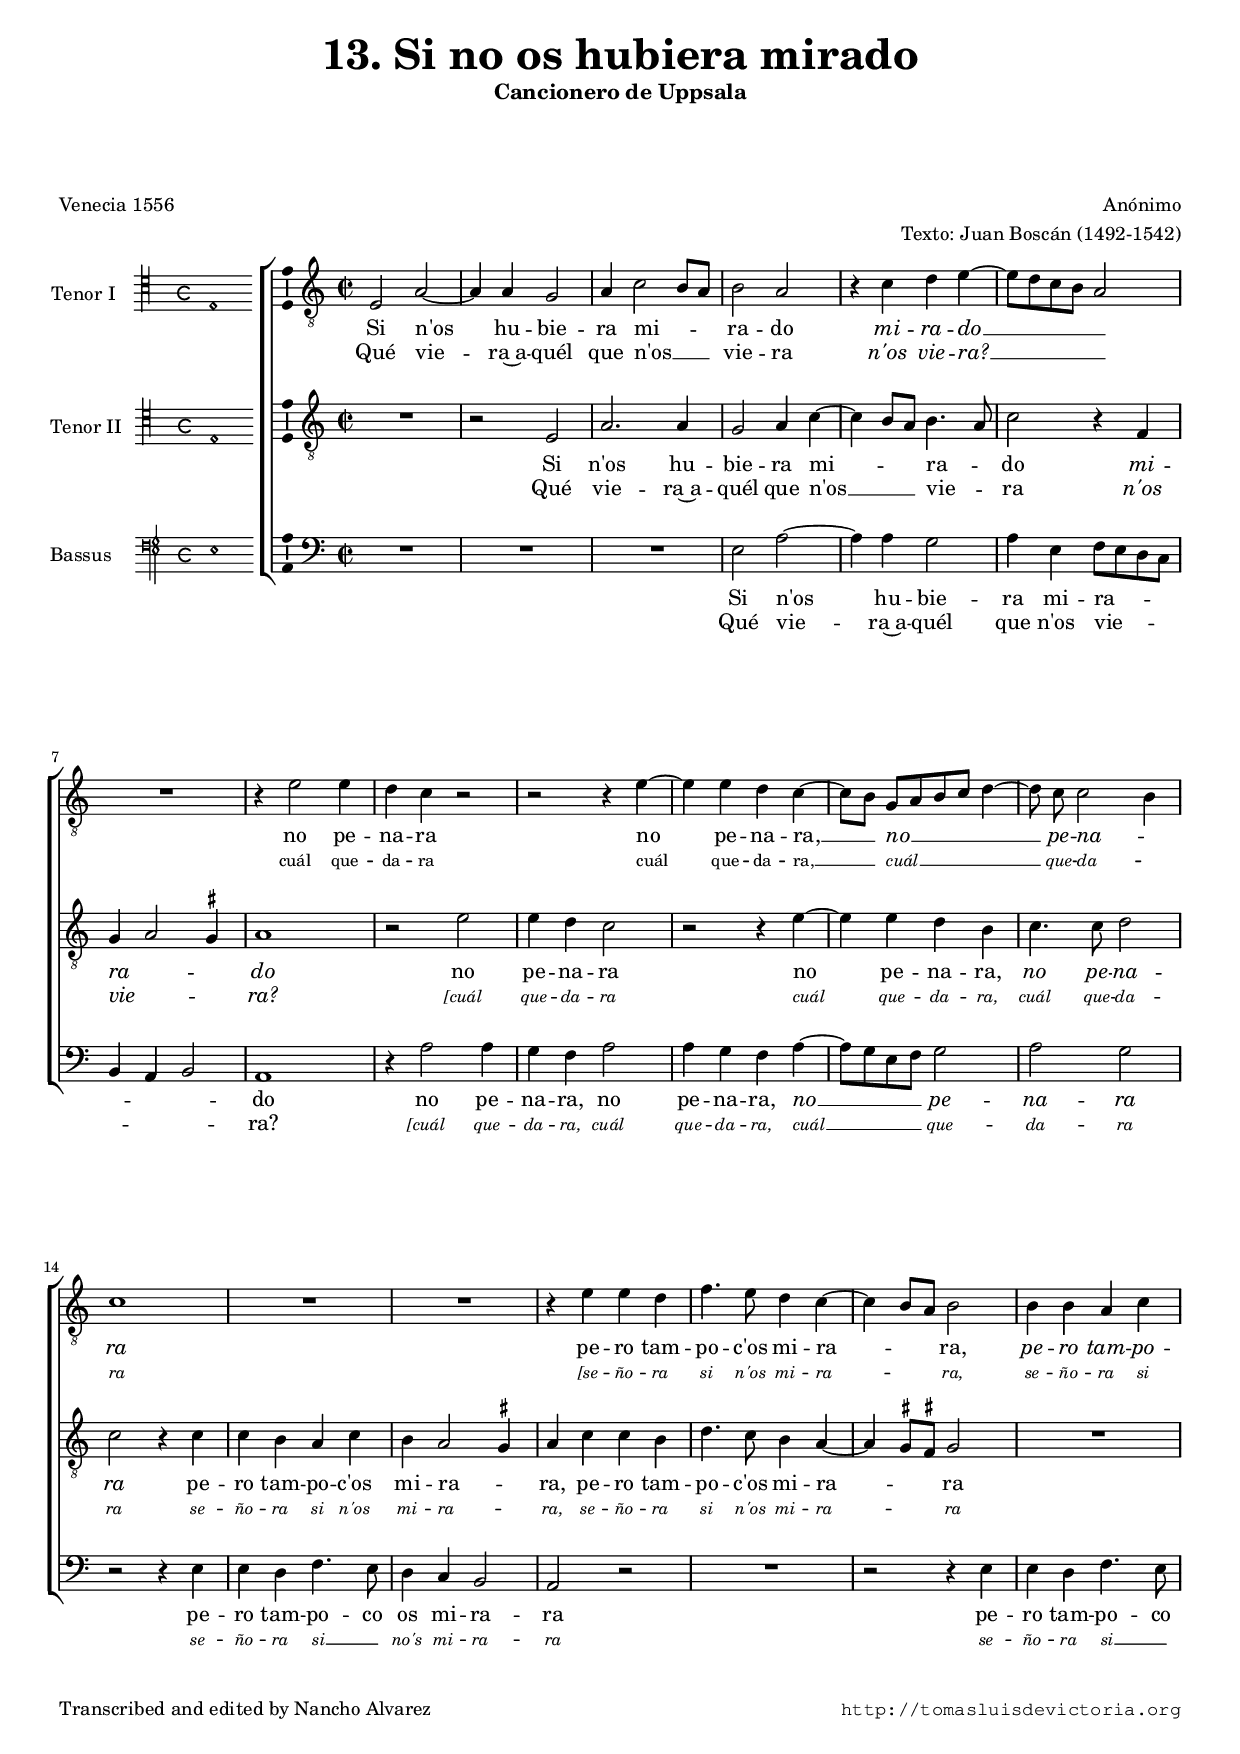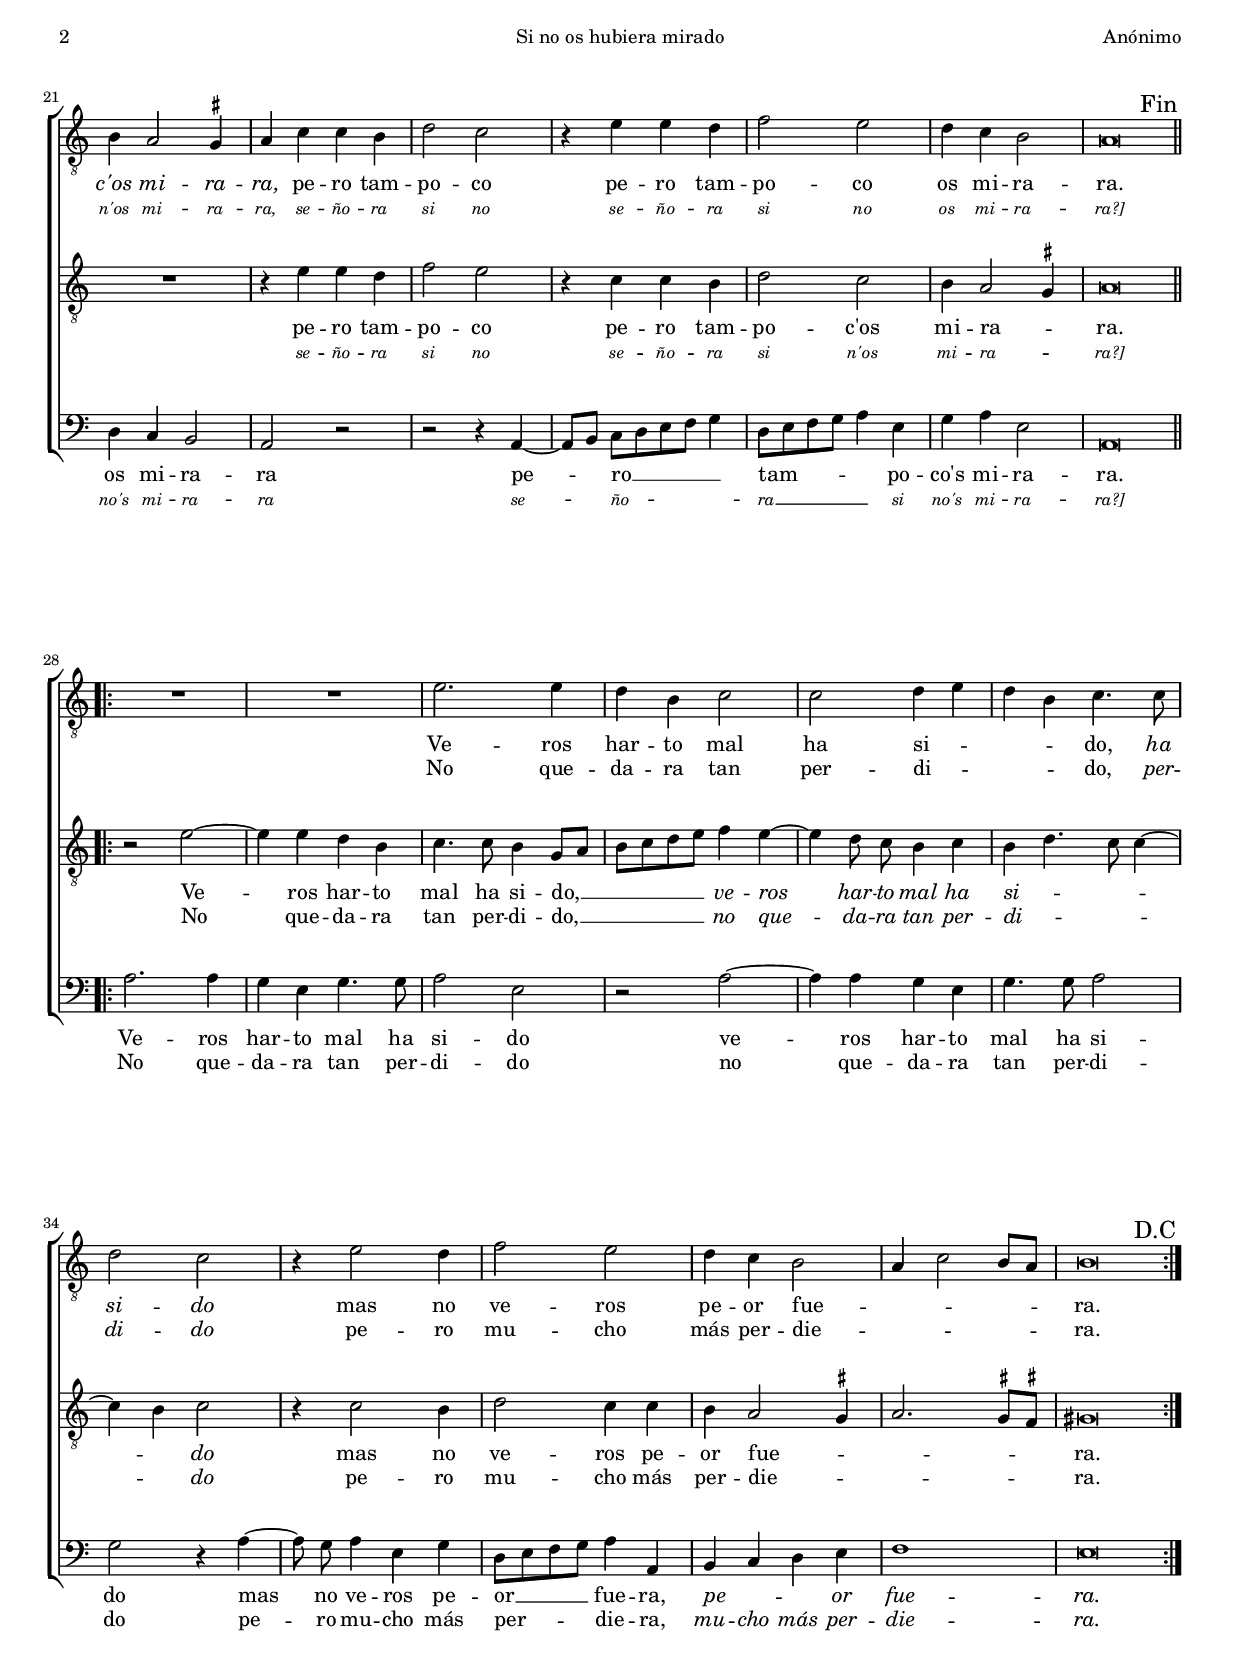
\version "2.18.0"

#(set-default-paper-size "a4")
#(set-global-staff-size 16.5)
#(ly:set-option 'point-and-click #f)
%mobile -s16.0 -i3.5

italicas=\override LyricText.font-shape = #'italic
rectas=\override LyricText.font-shape = #'upright
ss=\once \set suggestAccidentals = ##t
incipitwidth = 20
mtempo={\tempo 4 = 100}
mtempob={\tempo 4 = 50}
letrachica=\override LyricText.font-size=#-1
letragrande=\revert LyricText.font-size

htitle="Si no os hubiera mirado"
hcomposer="Anónimo"

\header {
	title=\markup{\fontsize #3 "13. Si no os hubiera mirado"}
	subtitle="Cancionero de Uppsala"
	subsubtitle=\markup{\null \vspace #3 }
	composer=\markup{\right-column{"Anónimo" "Texto: Juan Boscán (1492-1542)"}}
        pdfauthor=\composer
	% atribuido a Morales o a Juan Vasquez
	%opus="(-)"
	poet=\markup{"Venecia 1556"}
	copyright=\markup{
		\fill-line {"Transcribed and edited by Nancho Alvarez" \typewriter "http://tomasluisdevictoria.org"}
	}
%	tagline=""
}

global={\key c \major \time 2/2 \skip 1*27 \bar ".|:-||" \break
        \skip 1*12 \bar ":|."
}


altus=\relative c{
	e2 a ~
	a4 a g2
	a4 c2 b8 a
	b2 a
	r4 c d e ~
	e8 d c b a2
	R1
	r4 e'2 e4
	d c r2
	r r4 e ~
	e e d c ~
	c8[ b] g[ a b c] d4 ~
	d8 \noBeam c c2 b4
	c1
	R1*2
	r4 e e d
	f4. e8 d4 c ~
	c b8 a b2
	b4 b a c
	b a2 \ss gis4
	a4 c c b
	d2 c
	r4 e e d
	f2 e
	d4 c b2
	a\breve*1/2
	\override Score.RehearsalMark.self-alignment-X=#right
	\override Score.RehearsalMark.break-visibility=#'#(#t #t #f)
	\mark \markup{"Fin"}
	R1*2
	e'2. e4
	d b c2
	c d4 e 
	d b c4. c8
	d2 c
	r4 e2 d4
	f2 e
	d4 c b2
	a4 c2 b8 a
	b\breve*1/2
	\mark \markup{"D.C"}
}

tenor=\relative c{
	R1
	r2 e
	a2. a4
	g2 a4 c ~
	c b8 a b4. a8
	c2 r4 f,
	g a2 \ss gis4
	a1
	r2 e'2
	e4 d c2
	r2 r4 e4 ~
	e e d b
	c4. c8 d2
	c2 r4 c
	c b a c
	b a2 \ss gis4
	a4 c c b
	d4. c8 b4 a4 ~
	a \ss gis8 \ss fis gis2
	R1*2
	r4 e' e d
	f2 e
	r4 c c b
	d2 c
	b4 a2 \ss gis4
	a\breve*1/2
	r2 e' ~
	e4 e d b
	c4. c8 b4 g8 a
	b c d e f4 e ~
	e d8 \noBeam c b4 c
	b d4. c8 c4 ~
	c b c2
	r4 c2 b4
	d2 c4 c
	b a2 \ss gis4
	a2. \ss gis8 \ss fis
	gis\breve*1/2
}

bassus=\relative c{
	R1*3
	e2 a ~
	a4 a g2
	a4 e f8 e d c
	b4 a b2
	a1
	r4 a'2 a4
	g f a2
	a4 g f a ~
	a8 g e f g2
	a2 g
	r2 r4 e
	e d f4. e8
	d4 c b2
	a2 r
	R1
	r2 r4 e'
	e4 d f4. e8
	d4 c b2
	a r
	r r4 a4 ~
	a8[ b] c[ d e f] g4
	d8 e f g a4 e
	g4 a e2
	a,\breve*1/2
	a'2. a4
	g e g4. g8
	a2 e
	r2 a ~
	a4 a g e
	g4. g8 a2
	g r4 a4 ~
	a8 \noBeam g8 a4 e g
	d8 e f g a4 a,
	b c d e
	f1 % parece ligada con la siguiente
	e\breve*1/2
}

%{
Si no os hubiera mirado,
no penara,
pero tampoco os mirara.

Veros harto mal ha sido,
mas no veros peor fuera.
No quedara tan perdido,
pero mucho más perdiera.

¿Qué viera aquél que no os viera?
¿Cuál quedara,
señora, si no os mirara?

[Los 2 versos iniciales son anteriores a Boscán]
%}

% el original pone "duo" pero es un trío
textoaltus=\lyricmode{
Si n'os hu -- bie -- ra mi -- _ _ ra -- do
\italicas % no en original
mi -- ra -- do __ _ _ _ _
\rectas
no pe -- na -- ra
no pe -- na -- ra, __ _
\italicas
no __ _ _ _ _ pe -- na -- _ ra
\rectas
pe -- ro tam -- po -- c'os mi -- ra -- _ _ ra, % tan poco
\italicas
pe -- ro tam -- po -- c'os mi -- ra -- ra,
\rectas
pe -- ro tam -- po -- co
pe -- ro tam -- po -- co os mi -- ra -- ra.
Ve -- ros har -- to mal ha si -- _ _ _ do,
\italicas % no
ha si -- do
\rectas
mas no ve -- ros pe -- or fue -- _ _ _ _ ra.
}
textoaltusb=\lyricmode{
Qué vie -- ra~a -- quél que n'os __ _ _ vie -- ra
\italicas % no
n'os vie -- ra? __ _ _ _ _ 
\rectas
\letrachica
% en las demás voces no aparece este verso, creo que es mejor quitarlo
cuál que -- da -- ra
cuál que -- da -- ra, __ _ 
\italicas
cuál __ _ _ _ _  que -- da -- _ ra
\rectas
% este verso no viene en el original, en ninguna voz:
\italicas
[se -- ño -- ra si n'os mi -- ra -- _ _ ra,
se -- ño -- ra si n'os mi -- ra -- ra,
se -- ño -- ra si no
se -- ño -- ra si no os mi -- ra -- ra?]
\letragrande
\rectas
No que -- da -- ra tan per -- di -- _ _ _ do,
\italicas % no
per -- di -- do
\rectas
pe -- ro mu -- cho más per -- die -- _ _ _ _ ra.
}

textotenor=\lyricmode{
Si n'os hu -- bie -- ra mi -- _ _ ra -- _ do
\italicas % no
mi -- ra -- _ _ do
\rectas
no pe -- na -- ra
no pe -- na -- ra,
\italicas
no pe -- na -- ra
\rectas
pe -- ro tam -- po -- c'os mi -- ra -- _ ra,
pe -- ro tam -- po -- c'os mi -- ra -- _ _ ra
pe -- ro tam -- po -- co
pe -- ro tam -- po -- c'os mi -- ra -- _ ra.
Ve -- ros har -- to mal ha si -- do, __ _ _ _ _ _ 
\italicas % no
ve -- ros har -- to mal ha si -- _ _ _ _ do
\rectas
mas no ve -- ros pe -- or fue -- _ _ _ _ ra.
}
textotenorb=\lyricmode{
Qué vie -- ra~a -- quél que n'os __ _ _ vie -- _ ra
\italicas
n'os vie -- _ _ ra?
\rectas
\letrachica
\italicas
[cuál que -- da -- ra
cuál que -- da -- ra,
cuál que -- da -- ra
se -- ño -- ra si n'os mi -- ra -- _ ra,
se -- ño -- ra si n'os mi -- ra -- _ _ ra
se -- ño -- ra si no
se -- ño -- ra si n'os mi -- ra -- _ ra?]
\letragrande
\rectas
No que -- da -- ra tan per -- di -- do, __ _ _ _ _ _ 
\italicas
no que -- da -- ra tan per -- di -- _ _ _ _ do
\rectas
pe -- ro mu -- cho más per -- die -- _ _ _ _ ra.
}

textobassus=\lyricmode{
Si n'os hu -- bie -- ra mi -- ra -- _ _ _ _ _ _ do
no pe -- na -- ra,
no pe -- na -- ra,
\italicas
no __ _ _ _ pe -- na -- ra
\rectas
pe -- ro tam -- po -- co os mi -- ra -- ra
pe -- ro tam -- po -- co os mi -- ra -- ra
pe -- _ ro __ _ _ _ _ tam -- _ _ _ _ po -- co's mi -- ra -- ra.
Ve -- ros har -- to mal ha si -- do
ve -- ros har -- to mal ha si -- do
mas no ve -- ros pe -- or __ _ _ _ fue -- ra,
\italicas
pe -- _ _ or fue -- ra.
}
textobassusb=\lyricmode{
Qué vie -- ra~a -- quél que n'os vie -- _ _ _ _ _ _ ra?
\letrachica
\italicas
[cuál que -- da -- ra,
cuál que -- da -- ra,
cuál __ _ _ _ que -- da -- ra
se -- ño -- ra si __ _ no's mi -- ra -- ra
se -- ño -- ra si __ _ no's mi -- ra -- ra
se -- _ ño -- _ _ _ _ ra __ _ _ _ _ si no's mi -- ra -- ra?]
\letragrande
\rectas
No que -- da -- ra tan per -- di -- do
no que -- da -- ra tan per -- di -- do
pe -- ro mu -- cho más per -- _ _ _ die -- ra,
\italicas
mu -- cho más per -- die -- ra.
}


incipitaltus=\markup{
	\score{
		{ 
		\set Staff.instrumentName="Tenor I   "
		\override NoteHead.style = #'neomensural 
		\override Staff.TimeSignature.style = #'neomensural
		\cadenzaOn 
		\clef "petrucci-c4"
		\key c \major
		\time 4/4
                e1
		} 
	\layout { line-width=\incipitwidth indent = 0 }
	}
}


incipittenor=\markup{
	\score{
		{ 
		\set Staff.instrumentName="Tenor II  "
		\override NoteHead.style = #'neomensural 
		\override Staff.TimeSignature.style = #'neomensural
		\cadenzaOn 
		\clef "petrucci-c4"
		\key c \major
		\time 4/4
                e1
		} 
	\layout { line-width=\incipitwidth indent=0 }
	}
}

incipitbassus=\markup{
	\score{
		{ 
		\set Staff.instrumentName="Bassus    "
		\override NoteHead.style = #'neomensural
		\override Staff.TimeSignature.style = #'neomensural
		\cadenzaOn 
		\clef "petrucci-f4"
		\key c \major
		\time 4/4
                e1
		} 
	\layout { line-width=\incipitwidth indent = 0 }
	}
}

%\layout {
%       \context {\Voice
%               \remove Ligature_bracket_engraver
%               \consists Mensural_ligature_engraver
%       }
%       line-width=\incipitwidth
%       indent = 0
%}

\score {\transpose c' c'{
\new ChoirStaff<<

	\new Staff <<\global
	\new Voice="v2" {
		\set Staff.instrumentName=\incipitaltus
		\clef "G_8"
		\altus }
	\new Lyrics \lyricsto "v2" {\textoaltus }
	\new Lyrics \lyricsto "v2" {\textoaltusb }
	>>
	
	\new Staff <<\global
	\new Voice="v3" {
		\set Staff.instrumentName=\incipittenor
		\clef "G_8"
		\tenor }
	\new Lyrics \lyricsto "v3" {\textotenor }
	\new Lyrics \lyricsto "v3" {\textotenorb }
	>>

	\new Staff <<\global
	\new Voice="v4" {
		\set Staff.instrumentName=\incipitbassus
		\clef "bass"
		\bassus }
	\new Lyrics \lyricsto "v4" {\textobassus }
	\new Lyrics \lyricsto "v4" {\textobassusb }
	>>
	
>>

	} % transpose

\layout{ 
	\context {\Lyrics 
		\override VerticalAxisGroup.staff-affinity = #UP
		\override VerticalAxisGroup.nonstaff-relatedstaff-spacing =
			#'((basic-distance . 0) (minimum-distance . 0) (padding . 1))
		\override LyricText.font-size = #1.2
		\override LyricHyphen.minimum-distance = #0.5
	}
	\context {\Score 
		tempoHideNote = ##t
		\override BarNumber.padding = #2 
	}
	\context {\Voice 
		%melismaBusyProperties = #'()
		%autoBeaming = ##f
	}
	\context {\Staff 
                %\RemoveEmptyStaves
                %\override VerticalAxisGroup.remove-first = ##t
		\override VerticalAxisGroup.staff-staff-spacing =
			#'((basic-distance . 11) (minimum-distance . 0) (padding . 1))
		\consists Ambitus_engraver 
		\override LigatureBracket.padding = #1
	}
}

%\midi { \mtempo }

}


\paper{
	evenHeaderMarkup=\markup  \fill-line { \fromproperty #'page:page-number-string \htitle \hcomposer }
	oddHeaderMarkup= \markup  \fill-line { \on-the-fly #not-first-page \hcomposer \on-the-fly #not-first-page \htitle \on-the-fly #not-first-page \fromproperty #'page:page-number-string }
	%system-count=20
	%page-count = 8
	ragged-last-bottom = ##f
	indent=3.6\cm
	system-system-spacing =
	#'((basic-distance . 20) (minimum-distance . 0) (padding . 5))
	top-system-spacing = % header
	#'((basic-distance . 8) (minimum-distance . 0) (padding . 0))
	last-bottom-spacing = % footer
	#'((basic-distance . 12) (minimum-distance . 0) (padding . 0))
	markup-system-spacing.padding = #1.5
}
